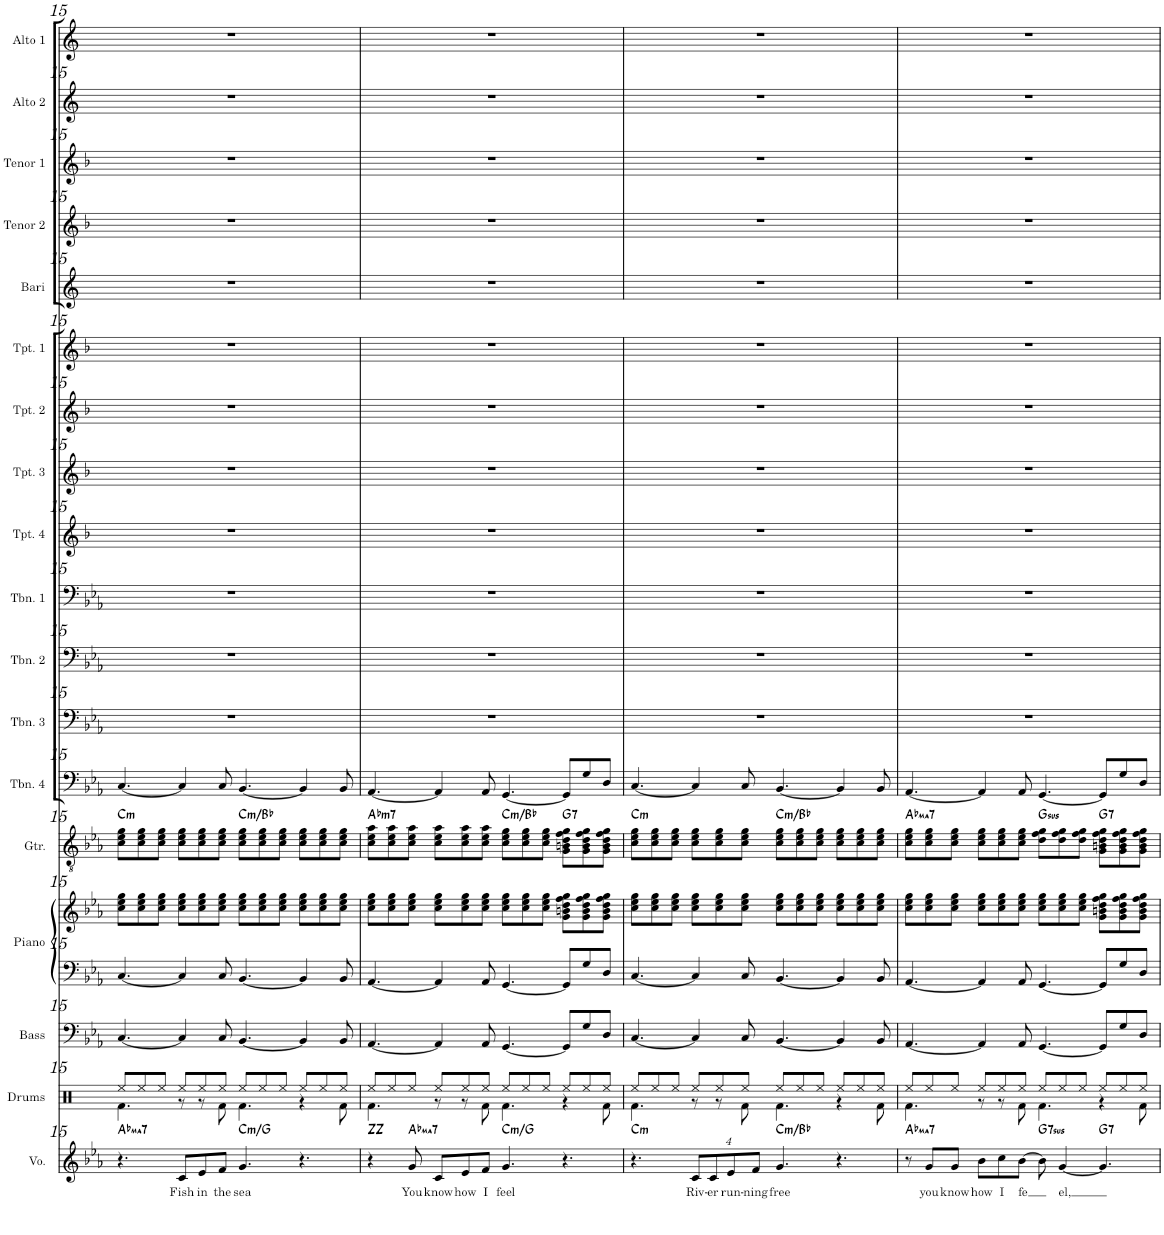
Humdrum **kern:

**kern	**text	**harte	**kern	**kern	**kern	**kern	**kern	**harte	**kern	**kern	**kern	**kern	**kern	**kern	**kern	**kern	**kern	**kern	**kern	**kern	**kern
*part18	*part18	*part18	*part17	*part16	*part15	*part15	*part14	*part14	*part13	*part12	*part11	*part10	*part9	*part8	*part7	*part6	*part5	*part4	*part3	*part2	*part1
*staff19	*staff19	*	*staff18	*staff17	*staff16	*staff15	*staff14	*	*staff13	*staff12	*staff11	*staff10	*staff9	*staff8	*staff7	*staff6	*staff5	*staff4	*staff3	*staff2	*staff1
*I"Voice	*	*	*I"Drums	*I"Bass	*I"Piano	*	*I"Guitar	*	*I"Trombone 4	*I"Trombone 3	*I"Trombone 2	*I"Trombone 1	*I"Trumpet 4	*I"Trumpet 3	*I"Trumpet 2	*I"Trumpet 1	*I"Baritone Sax	*I"Tenor Sax 2	*I"Tenor Sax 1	*I"Alto Sax 2	*I"Alto Sax 1
*I'Vo.	*	*	*I'Drums	*I'Bass	*I'Piano	*	*I'Gtr.	*	*I'Tbn. 4	*I'Tbn. 3	*I'Tbn. 2	*I'Tbn. 1	*I'Tpt. 4	*I'Tpt. 3	*I'Tpt. 2	*I'Tpt. 1	*I'Bari	*I'Tenor 2	*I'Tenor 1	*I'Alto 2	*I'Alto 1
!!LO:PB:g=z
*clefG2	*	*	*clefX	*clefF4	*clefF4	*clefG2	*clefGv2	*	*clefF4	*clefF4	*clefF4	*clefF4	*clefG2	*clefG2	*clefG2	*clefG2	*clefG2	*clefG2	*clefG2	*clefG2	*clefG2
*	*	*	*	*Trd7c12	*	*	*	*	*	*	*	*	*Trd1c2	*Trd1c2	*Trd1c2	*Trd1c2	*Trd12c21	*Trd8c14	*Trd8c14	*Trd5c9	*Trd5c9
*k[b-e-a-]	*	*	*k[]	*k[b-e-a-]	*k[b-e-a-]	*k[b-e-a-]	*k[b-e-a-]	*	*k[b-e-a-]	*k[b-e-a-]	*k[b-e-a-]	*k[b-e-a-]	*k[b-]	*k[b-]	*k[b-]	*k[b-]	*k[]	*k[b-]	*k[b-]	*k[]	*k[]
*M12/8	*	*	*M12/8	*M12/8	*M12/8	*M12/8	*M12/8	*	*M12/8	*M12/8	*M12/8	*M12/8	*M12/8	*M12/8	*M12/8	*M12/8	*M12/8	*M12/8	*M12/8	*M12/8	*M12/8
=15	=15	=15	=15	=15	=15	=15	=15	=15	=15	=15	=15	=15	=15	=15	=15	=15	=15	=15	=15	=15	=15
*	*	*	*^	*	*	*	*	*	*	*	*	*	*	*	*	*	*	*	*	*	*
!	!	!LO:H:kt=ma7	!	!	!	!	!	!	!LO:H:kt=m	!	!	!	!	!	!	!	!	!	!	!	!	!
4.r	.	Ab:maj7	8Ree/L	4.Rf\	[4.C/	[4.C/	8cc\ 8ee-\ 8gg\L	8c\ 8e-\ 8g\L	C:min	[4.C/	1.r	1.r	1.r	1.r	1.r	1.r	1.r	1.r	1.r	1.r	1.r	1.r
.	.	.	8Ree/	.	.	.	8cc\ 8ee-\ 8gg\	8c\ 8e-\ 8g\	.	.	.	.	.	.	.	.	.	.	.	.	.	.
.	.	.	8Ree/J	.	.	.	8cc\ 8ee-\ 8gg\J	8c\ 8e-\ 8g\J	.	.	.	.	.	.	.	.	.	.	.	.	.	.
!	!LO:LY:b	!	!	!	!	!	!	!	!	!	!	!	!	!	!	!	!	!	!	!	!	!
8c/L	Fish	.	8Ree/L	8r	4C/]	4C/]	8cc\ 8ee-\ 8gg\L	8c\ 8e-\ 8g\L	.	4C/]	.	.	.	.	.	.	.	.	.	.	.	.
!	!LO:LY:b	!	!	!	!	!	!	!	!	!	!	!	!	!	!	!	!	!	!	!	!	!
8e-/	in	.	8Ree/	8r	.	.	8cc\ 8ee-\ 8gg\	8c\ 8e-\ 8g\	.	.	.	.	.	.	.	.	.	.	.	.	.	.
!	!LO:LY:b	!	!	!	!	!	!	!	!	!	!	!	!	!	!	!	!	!	!	!	!	!
8f/J	the	.	8Ree/J	8Rf\	8C/	8C/	8cc\ 8ee-\ 8gg\J	8c\ 8e-\ 8g\J	.	8C/	.	.	.	.	.	.	.	.	.	.	.	.
!	!LO:LY:b	!LO:H:kt=m	!	!	!	!	!	!	!LO:H:kt=m	!	!	!	!	!	!	!	!	!	!	!	!	!
4.g/	sea	C:min/5	8Ree/L	4.Rf\	[4.BB-/	[4.BB-/	8cc\ 8ee-\ 8gg\L	8c\ 8e-\ 8g\L	C:min/b7	[4.BB-/	.	.	.	.	.	.	.	.	.	.	.	.
.	.	.	8Ree/	.	.	.	8cc\ 8ee-\ 8gg\	8c\ 8e-\ 8g\	.	.	.	.	.	.	.	.	.	.	.	.	.	.
.	.	.	8Ree/J	.	.	.	8cc\ 8ee-\ 8gg\J	8c\ 8e-\ 8g\J	.	.	.	.	.	.	.	.	.	.	.	.	.	.
4.r	.	.	8Ree/L	4r	4BB-/]	4BB-/]	8cc\ 8ee-\ 8gg\L	8c\ 8e-\ 8g\L	.	4BB-/]	.	.	.	.	.	.	.	.	.	.	.	.
.	.	.	8Ree/	.	.	.	8cc\ 8ee-\ 8gg\	8c\ 8e-\ 8g\	.	.	.	.	.	.	.	.	.	.	.	.	.	.
.	.	.	8Ree/J	8Rf\	8BB-/	8BB-/	8cc\ 8ee-\ 8gg\J	8c\ 8e-\ 8g\J	.	8BB-/	.	.	.	.	.	.	.	.	.	.	.	.
=16	=16	=16	=16	=16	=16	=16	=16	=16	=16	=16	=16	=16	=16	=16	=16	=16	=16	=16	=16	=16	=16	=16
!	!	!LO:H:kt=ZZ	!	!	!	!	!	!	!LO:H:kt=m7	!	!	!	!	!	!	!	!	!	!	!	!	!
4r	.	N	8Ree/L	4.Rf\	[4.AA-/	[4.AA-/	8cc\ 8ee-\ 8gg\L	8c\ 8e-\ 8a-\L	Ab:min7	[4.AA-/	1.r	1.r	1.r	1.r	1.r	1.r	1.r	1.r	1.r	1.r	1.r	1.r
.	.	.	8Ree/	.	.	.	8cc\ 8ee-\ 8gg\	8c\ 8e-\ 8a-\	.	.	.	.	.	.	.	.	.	.	.	.	.	.
!	!LO:LY:b	!LO:H:kt=ma7	!	!	!	!	!	!	!	!	!	!	!	!	!	!	!	!	!	!	!	!
8g/	You	Ab:maj7	8Ree/J	.	.	.	8cc\ 8ee-\ 8gg\J	8c\ 8e-\ 8a-\J	.	.	.	.	.	.	.	.	.	.	.	.	.	.
!	!LO:LY:b	!	!	!	!	!	!	!	!	!	!	!	!	!	!	!	!	!	!	!	!	!
8c/L	know	.	8Ree/L	8r	4AA-/]	4AA-/]	8cc\ 8ee-\ 8gg\L	8c\ 8e-\ 8a-\L	.	4AA-/]	.	.	.	.	.	.	.	.	.	.	.	.
!	!LO:LY:b	!	!	!	!	!	!	!	!	!	!	!	!	!	!	!	!	!	!	!	!	!
8e-/	how	.	8Ree/	8r	.	.	8cc\ 8ee-\ 8gg\	8c\ 8e-\ 8a-\	.	.	.	.	.	.	.	.	.	.	.	.	.	.
!	!LO:LY:b	!	!	!	!	!	!	!	!	!	!	!	!	!	!	!	!	!	!	!	!	!
8f/J	I	.	8Ree/J	8Rf\	8AA-/	8AA-/	8cc\ 8ee-\ 8gg\J	8c\ 8e-\ 8a-\J	.	8AA-/	.	.	.	.	.	.	.	.	.	.	.	.
!	!LO:LY:b	!LO:H:kt=m	!	!	!	!	!	!	!LO:H:kt=m	!	!	!	!	!	!	!	!	!	!	!	!	!
4.g/	feel	C:min/5	8Ree/L	4.Rf\	[4.GG/	[4.GG/	8cc\ 8ee-\ 8gg\L	8c\ 8e-\ 8g\L	C:min/b7	[4.GG/	.	.	.	.	.	.	.	.	.	.	.	.
.	.	.	8Ree/	.	.	.	8cc\ 8ee-\ 8gg\	8c\ 8e-\ 8g\	.	.	.	.	.	.	.	.	.	.	.	.	.	.
.	.	.	8Ree/J	.	.	.	8cc\ 8ee-\ 8gg\J	8c\ 8e-\ 8g\J	.	.	.	.	.	.	.	.	.	.	.	.	.	.
!	!	!	!	!	!	!	!	!	!LO:H:kt=7	!	!	!	!	!	!	!	!	!	!	!	!	!
4.r	.	.	8Ree/L	4r	8GG/L]	8GG/L]	8g\ 8bn\ 8dd\ 8ff\ 8gg\L	8G\ 8Bn\ 8d\ 8f\ 8g\L	G:7	8GG/L]	.	.	.	.	.	.	.	.	.	.	.	.
.	.	.	8Ree/	.	8G/	8G/	8g\ 8b\ 8dd\ 8ff\ 8gg\	8G\ 8B\ 8d\ 8f\ 8g\	.	8G/	.	.	.	.	.	.	.	.	.	.	.	.
.	.	.	8Ree/J	8Rf\	8D/J	8D/J	8g\ 8b\ 8dd\ 8ff\ 8gg\J	8G\ 8B\ 8d\ 8f\ 8g\J	.	8D/J	.	.	.	.	.	.	.	.	.	.	.	.
=17	=17	=17	=17	=17	=17	=17	=17	=17	=17	=17	=17	=17	=17	=17	=17	=17	=17	=17	=17	=17	=17	=17
!	!	!LO:H:kt=m	!	!	!	!	!	!	!LO:H:kt=m	!	!	!	!	!	!	!	!	!	!	!	!	!
4.r	.	C:min	8Ree/L	4.Rf\	[4.C/	[4.C/	8cc\ 8ee-\ 8gg\L	8c\ 8e-\ 8g\L	C:min	[4.C/	1.r	1.r	1.r	1.r	1.r	1.r	1.r	1.r	1.r	1.r	1.r	1.r
.	.	.	8Ree/	.	.	.	8cc\ 8ee-\ 8gg\	8c\ 8e-\ 8g\	.	.	.	.	.	.	.	.	.	.	.	.	.	.
.	.	.	8Ree/J	.	.	.	8cc\ 8ee-\ 8gg\J	8c\ 8e-\ 8g\J	.	.	.	.	.	.	.	.	.	.	.	.	.	.
*Xbrackettup	*	*	*	*	*	*	*	*	*	*	*	*	*	*	*	*	*	*	*	*	*	*
!	!LO:LY:b	!	!	!	!	!	!	!	!	!	!	!	!	!	!	!	!	!	!	!	!	!
32%3c/L	Riv-	.	8Ree/L	8r	4C/]	4C/]	8cc\ 8ee-\ 8gg\L	8c\ 8e-\ 8g\L	.	4C/]	.	.	.	.	.	.	.	.	.	.	.	.
!	!LO:LY:b	!	!	!	!	!	!	!	!	!	!	!	!	!	!	!	!	!	!	!	!	!
32%3c/	-er	.	.	.	.	.	.	.	.	.	.	.	.	.	.	.	.	.	.	.	.	.
.	.	.	8Ree/	8r	.	.	8cc\ 8ee-\ 8gg\	8c\ 8e-\ 8g\	.	.	.	.	.	.	.	.	.	.	.	.	.	.
!	!LO:LY:b	!	!	!	!	!	!	!	!	!	!	!	!	!	!	!	!	!	!	!	!	!
32%3e-/	run-	.	.	.	.	.	.	.	.	.	.	.	.	.	.	.	.	.	.	.	.	.
.	.	.	8Ree/J	8Rf\	8C/	8C/	8cc\ 8ee-\ 8gg\J	8c\ 8e-\ 8g\J	.	8C/	.	.	.	.	.	.	.	.	.	.	.	.
!	!LO:LY:b	!	!	!	!	!	!	!	!	!	!	!	!	!	!	!	!	!	!	!	!	!
32%3f/J	-ning	.	.	.	.	.	.	.	.	.	.	.	.	.	.	.	.	.	.	.	.	.
!	!LO:LY:b	!LO:H:kt=m	!	!	!	!	!	!	!LO:H:kt=m	!	!	!	!	!	!	!	!	!	!	!	!	!
4.g/	free	C:min/b7	8Ree/L	4.Rf\	[4.BB-/	[4.BB-/	8cc\ 8ee-\ 8gg\L	8c\ 8e-\ 8g\L	C:min/b7	[4.BB-/	.	.	.	.	.	.	.	.	.	.	.	.
.	.	.	8Ree/	.	.	.	8cc\ 8ee-\ 8gg\	8c\ 8e-\ 8g\	.	.	.	.	.	.	.	.	.	.	.	.	.	.
.	.	.	8Ree/J	.	.	.	8cc\ 8ee-\ 8gg\J	8c\ 8e-\ 8g\J	.	.	.	.	.	.	.	.	.	.	.	.	.	.
4.r	.	.	8Ree/L	4r	4BB-/]	4BB-/]	8cc\ 8ee-\ 8gg\L	8c\ 8e-\ 8g\L	.	4BB-/]	.	.	.	.	.	.	.	.	.	.	.	.
.	.	.	8Ree/	.	.	.	8cc\ 8ee-\ 8gg\	8c\ 8e-\ 8g\	.	.	.	.	.	.	.	.	.	.	.	.	.	.
.	.	.	8Ree/J	8Rf\	8BB-/	8BB-/	8cc\ 8ee-\ 8gg\J	8c\ 8e-\ 8g\J	.	8BB-/	.	.	.	.	.	.	.	.	.	.	.	.
=18	=18	=18	=18	=18	=18	=18	=18	=18	=18	=18	=18	=18	=18	=18	=18	=18	=18	=18	=18	=18	=18	=18
!	!	!LO:H:kt=ma7	!	!	!	!	!	!	!LO:H:kt=ma7	!	!	!	!	!	!	!	!	!	!	!	!	!
8r	.	Ab:maj7	8Ree/L	4.Rf\	[4.AA-/	[4.AA-/	8cc\ 8ee-\ 8gg\L	8c\ 8e-\ 8g\L	Ab:maj7	[4.AA-/	1.r	1.r	1.r	1.r	1.r	1.r	1.r	1.r	1.r	1.r	1.r	1.r
!	!LO:LY:b	!	!	!	!	!	!	!	!	!	!	!	!	!	!	!	!	!	!	!	!	!
8g/L	you	.	8Ree/	.	.	.	8cc\ 8ee-\ 8gg\	8c\ 8e-\ 8g\	.	.	.	.	.	.	.	.	.	.	.	.	.	.
!	!LO:LY:b	!	!	!	!	!	!	!	!	!	!	!	!	!	!	!	!	!	!	!	!	!
8g/J	know	.	8Ree/J	.	.	.	8cc\ 8ee-\ 8gg\J	8c\ 8e-\ 8g\J	.	.	.	.	.	.	.	.	.	.	.	.	.	.
!	!LO:LY:b	!	!	!	!	!	!	!	!	!	!	!	!	!	!	!	!	!	!	!	!	!
8b-\L	how	.	8Ree/L	8r	4AA-/]	4AA-/]	8cc\ 8ee-\ 8gg\L	8c\ 8e-\ 8g\L	.	4AA-/]	.	.	.	.	.	.	.	.	.	.	.	.
!	!LO:LY:b	!	!	!	!	!	!	!	!	!	!	!	!	!	!	!	!	!	!	!	!	!
8cc\	I	.	8Ree/	8r	.	.	8cc\ 8ee-\ 8gg\	8c\ 8e-\ 8g\	.	.	.	.	.	.	.	.	.	.	.	.	.	.
!	!LO:LY:b	!	!	!	!	!	!	!	!	!	!	!	!	!	!	!	!	!	!	!	!	!
[8b-\J	-fe	.	8Ree/J	8Rf\	8AA-/	8AA-/	8cc\ 8ee-\ 8gg\J	8c\ 8e-\ 8g\J	.	8AA-/	.	.	.	.	.	.	.	.	.	.	.	.
!	!	!LO:H:kt=7sus	!	!	!	!	!	!	!LO:H:kt=sus	!	!	!	!	!	!	!	!	!	!	!	!	!
8b-\]	.	G:sus4(7)	8Ree/L	4.Rf\	[4.GG/	[4.GG/	8cc\ 8ee-\ 8gg\L	8d\ 8f\ 8g\L	G:sus4	[4.GG/	.	.	.	.	.	.	.	.	.	.	.	.
!	!LO:LY:b	!	!	!	!	!	!	!	!	!	!	!	!	!	!	!	!	!	!	!	!	!
[4g/	el,	.	8Ree/	.	.	.	8cc\ 8ee-\ 8gg\	8d\ 8f\ 8g\	.	.	.	.	.	.	.	.	.	.	.	.	.	.
.	.	.	8Ree/J	.	.	.	8cc\ 8ee-\ 8gg\J	8d\ 8f\ 8g\J	.	.	.	.	.	.	.	.	.	.	.	.	.	.
!	!	!LO:H:kt=7	!	!	!	!	!	!	!LO:H:kt=7	!	!	!	!	!	!	!	!	!	!	!	!	!
4.g/]	.	G:7	8Ree/L	4r	8GG/L]	8GG/L]	8g\ 8bn\ 8dd\ 8ff\ 8gg\L	8G\ 8Bn\ 8d\ 8f\ 8g\L	G:7	8GG/L]	.	.	.	.	.	.	.	.	.	.	.	.
.	.	.	8Ree/	.	8G/	8G/	8g\ 8b\ 8dd\ 8ff\ 8gg\	8G\ 8B\ 8d\ 8f\ 8g\	.	8G/	.	.	.	.	.	.	.	.	.	.	.	.
.	.	.	8Ree/J	8Rf\	8D/J	8D/J	8g\ 8b\ 8dd\ 8ff\ 8gg\J	8G\ 8B\ 8d\ 8f\ 8g\J	.	8D/J	.	.	.	.	.	.	.	.	.	.	.	.
*	*	*	*v	*v	*	*	*	*	*	*	*	*	*	*	*	*	*	*	*	*	*	*
=	=	=	=	=	=	=	=	=	=	=	=	=	=	=	=	=	=	=	=	=	=
*-	*-	*-	*-	*-	*-	*-	*-	*-	*-	*-	*-	*-	*-	*-	*-	*-	*-	*-	*-	*-	*-
